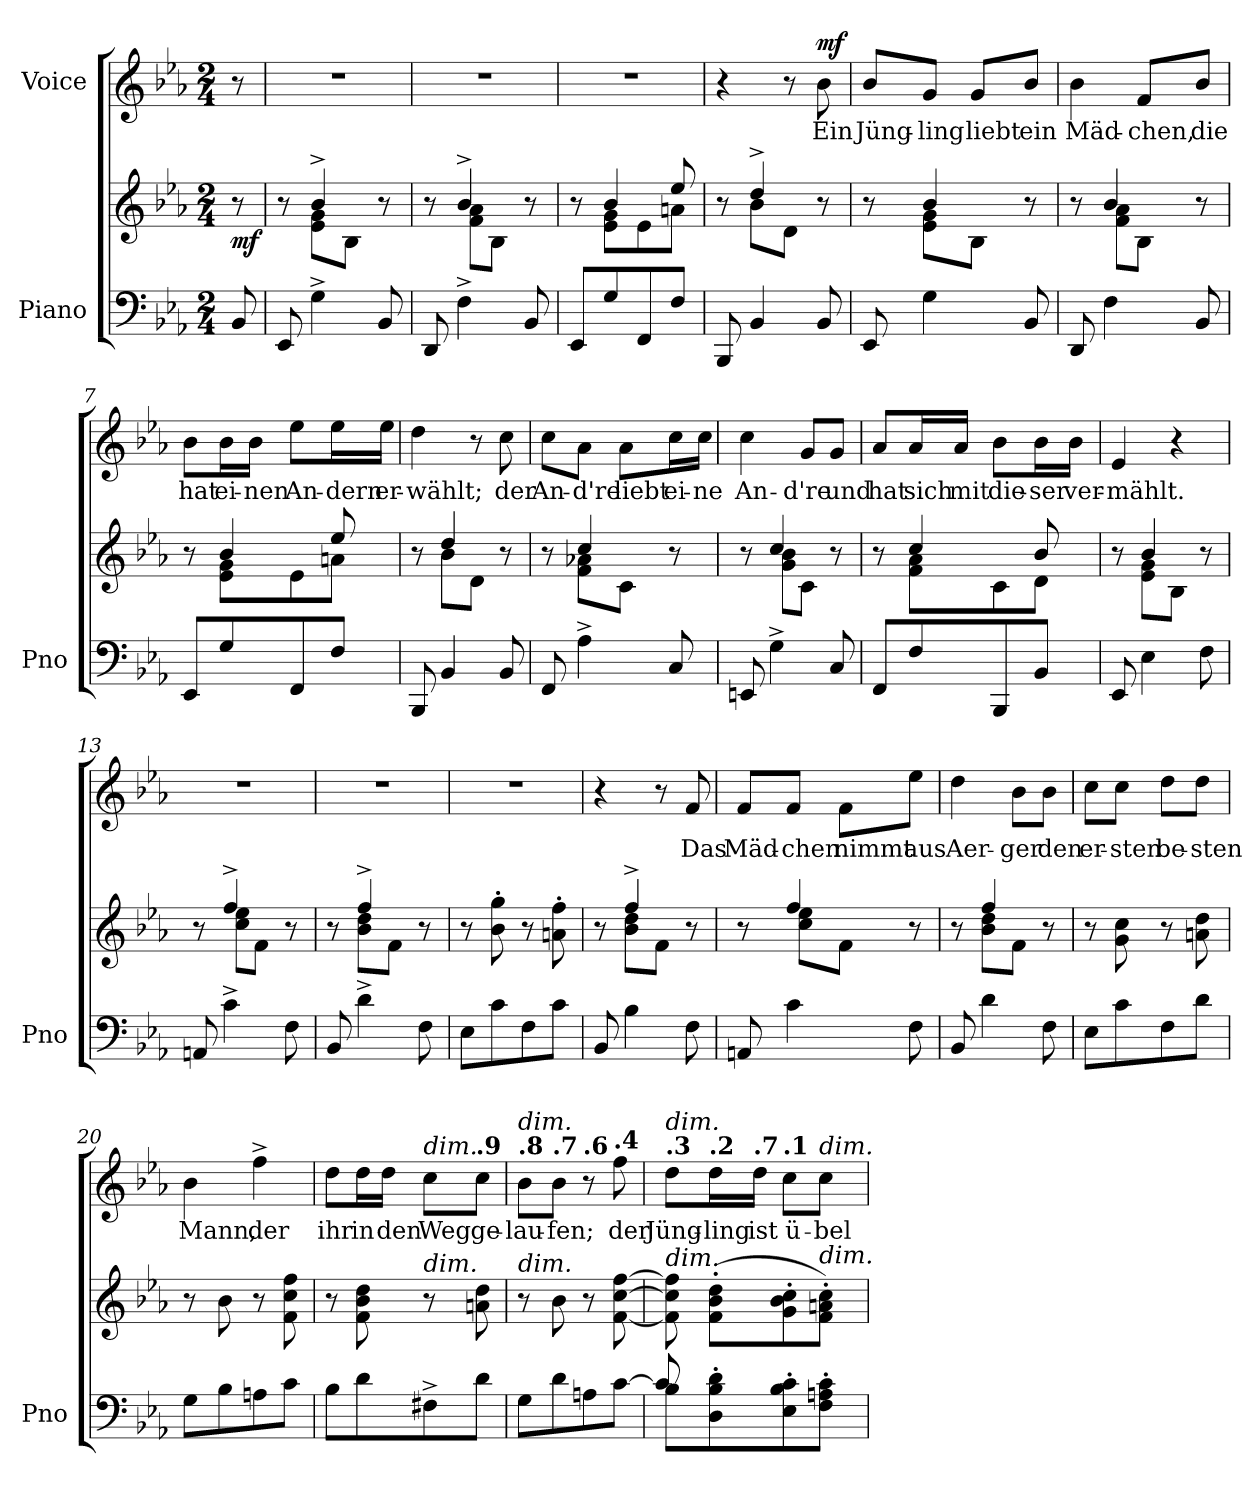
**kern	**kern	**dynam	**kern	**text	**dynam
*part2	*part2	*part2	*part1	*part1	*part1
*staff3	*staff2	*staff2/3	*staff1	*staff1	*staff1
*I"Piano	*	*	*I"Voice	*	*
*I'Pno	*	*	*	*	*
*clefF4	*clefG2	*	*clefG2	*	*
*k[b-e-a-]	*k[b-e-a-]	*	*k[b-e-a-]	*	*
*M2/4	*M2/4	*	*M2/4	*	*
*MM80	*MM80	*	*MM80	*	*
=	=	=	=	=	=
!	!	!LO:DY:b	!	!	!
8BB-/	8r	mf	8r	.	.
=1	=1	=1	=1	=1	=1
*	*^	*	*	*	*
8EE-/	8r	8ryy	.	2r	.	.
4G^\	4b-^/	8e-\ 8g\L	.	.	.	.
.	.	8B-\J	.	.	.	.
8BB-/	8r	8ryy	.	.	.	.
=2	=2	=2	=2	=2	=2	=2
8DD/	8r	8ryy	.	2r	.	.
4F^\	4b-^/	8f\ 8a-\L	.	.	.	.
.	.	8B-\J	.	.	.	.
8BB-/	8r	8ryy	.	.	.	.
=3	=3	=3	=3	=3	=3	=3
8EE-/L	8r	8ryy	.	2r	.	.
8G/	4b-/	8e-\ 8g\L	.	.	.	.
8FF/	.	8e-\	.	.	.	.
8F/J	8ee-/	8an\J	.	.	.	.
=4	=4	=4	=4	=4	=4	=4
8BBB-/	8r	8ryy	.	4r	.	.
4BB-/	4dd^/	8b-\L	.	.	.	.
.	.	8d\J	.	8r	.	.
!	!	!	!	!	!LO:LY:b	!LO:DY:a
8BB-/	8r	8ryy	.	8b-\	Ein	mf
=5	=5	=5	=5	=5	=5	=5
!	!	!	!	!	!LO:LY:b	!
8EE-/	8r	8ryy	.	8b-/L	Jüng-	.
!	!	!	!	!	!LO:LY:b	!
4G\	4b-/	8e-\ 8g\L	.	8g/J	-ling	.
!	!	!	!	!	!LO:LY:b	!
.	.	8B-\J	.	8g/L	liebt	.
!	!	!	!	!	!LO:LY:b	!
8BB-/	8r	8ryy	.	8b-/J	ein	.
!!LO:LB:g=z
=6	=6	=6	=6	=6	=6	=6
!	!	!	!	!	!LO:LY:b	!
8DD/	8r	8ryy	.	4b-\	Mäd-	.
4F\	4b-/	8f\ 8a-\L	.	.	.	.
!	!	!	!	!	!LO:LY:b	!
.	.	8B-\J	.	8f/L	-chen,	.
!	!	!	!	!	!LO:LY:b	!
8BB-/	8r	8ryy	.	8b-/J	die	.
=7	=7	=7	=7	=7	=7	=7
!	!	!	!	!	!LO:LY:b	!
8EE-/L	8r	8ryy	.	8b-\L	hat	.
!	!	!	!	!	!LO:LY:b	!
8G/	4b-/	8e-\ 8g\L	.	16b-\L	ei-	.
!	!	!	!	!	!LO:LY:b	!
.	.	.	.	16b-\JJ	-nen	.
!	!	!	!	!	!LO:LY:b	!
8FF/	.	8e-\	.	8ee-\L	An-	.
!	!	!	!	!	!LO:LY:b	!
8F/J	8ee-/	8an\J	.	16ee-\L	-dern	.
!	!	!	!	!	!LO:LY:b	!
.	.	.	.	16ee-\JJ	er-	.
=8	=8	=8	=8	=8	=8	=8
!	!	!	!	!	!LO:LY:b	!
8BBB-/	8r	8ryy	.	4dd\	-wählt;	.
4BB-/	4dd/	8b-\L	.	.	.	.
.	.	8d\J	.	8r	.	.
!	!	!	!	!	!LO:LY:b	!
8BB-/	8r	8ryy	.	8cc\	der	.
=9	=9	=9	=9	=9	=9	=9
!	!	!	!	!	!LO:LY:b	!
8FF/	8r	8ryy	.	8cc\L	An-	.
!	!	!	!	!	!LO:LY:b	!
4A-^\	4cc/	8f\ 8a-X\L	.	8a-\J	-d're	.
!	!	!	!	!	!LO:LY:b	!
.	.	8c\J	.	8a-\L	liebt	.
!	!	!	!	!	!LO:LY:b	!
8C/	8r	8ryy	.	16cc\L	ei-	.
!	!	!	!	!	!LO:LY:b	!
.	.	.	.	16cc\JJ	-ne	.
=10	=10	=10	=10	=10	=10	=10
!	!	!	!	!	!LO:LY:b	!
8EEn/	8r	8ryy	.	4cc\	An-	.
4G^\	4cc/	8g\ 8b-\L	.	.	.	.
!	!	!	!	!	!LO:LY:b	!
.	.	8c\J	.	8g/L	-d're	.
!	!	!	!	!	!LO:LY:b	!
8C/	8r	8ryy	.	8g/J	und	.
!!LO:LB:g=z
=11	=11	=11	=11	=11	=11	=11
!	!	!	!	!	!LO:LY:b	!
8FF/L	8r	8ryy	.	8a-/L	hat	.
!	!	!	!	!	!LO:LY:b	!
8F/	4cc/	8f\ 8a-\L	.	16a-/L	sich	.
!	!	!	!	!	!LO:LY:b	!
.	.	.	.	16a-/JJ	mit	.
!	!	!	!	!	!LO:LY:b	!
8BBB-/	.	8c\	.	8b-\L	die-	.
!	!	!	!	!	!LO:LY:b	!
8BB-/J	8b-/	8d\J	.	16b-\L	-ser	.
!	!	!	!	!	!LO:LY:b	!
.	.	.	.	16b-\JJ	ver-	.
=12	=12	=12	=12	=12	=12	=12
!	!	!	!	!	!LO:LY:b	!
8EE-/	8r	8ryy	.	4e-/	-mählt.	.
4E-\	4b-/	8e-\ 8g\L	.	.	.	.
.	.	8B-\J	.	4r	.	.
8F\	8r	8ryy	.	.	.	.
=13	=13	=13	=13	=13	=13	=13
8AAn/	8r	8ryy	.	2r	.	.
4c^\	4ff^/	8cc\ 8ee-\L	.	.	.	.
.	.	8f\J	.	.	.	.
8F\	8r	8ryy	.	.	.	.
=14	=14	=14	=14	=14	=14	=14
8BB-/	8r	8ryy	.	2r	.	.
4d^\	4ff^/	8b-\ 8dd\L	.	.	.	.
.	.	8f\J	.	.	.	.
8F\	8r	8ryy	.	.	.	.
*	*v	*v	*	*	*	*
=15	=15	=15	=15	=15	=15
8E-\L	8r	.	2r	.	.
8c\	8b-\' 8gg\'	.	.	.	.
8F\	8r	.	.	.	.
8c\J	8an\' 8ff\'	.	.	.	.
=16	=16	=16	=16	=16	=16
*	*^	*	*	*	*
8BB-/	8r	8ryy	.	4r	.	.
4B-\	4ff^/	8b-\ 8dd\L	.	.	.	.
.	.	8f\J	.	8r	.	.
!	!	!	!	!	!LO:LY:b	!
8F\	8r	8ryy	.	8f/	Das	.
!!LO:LB:g=z
=17	=17	=17	=17	=17	=17	=17
!	!	!	!	!	!LO:LY:b	!
8AAn/	8r	8ryy	.	8f/L	Mäd-	.
!	!	!	!	!	!LO:LY:b	!
4c\	4ff/	8cc\ 8ee-\L	.	8f/J	-chen	.
!	!	!	!	!	!LO:LY:b	!
.	.	8f\J	.	8f\L	nimmt	.
!	!	!	!	!	!LO:LY:b	!
8F\	8r	8ryy	.	8ee-\J	aus	.
=18	=18	=18	=18	=18	=18	=18
!	!	!	!	!	!LO:LY:b	!
8BB-/	8r	8ryy	.	4dd\	Aer-	.
4d\	4ff/	8b-\ 8dd\L	.	.	.	.
!	!	!	!	!	!LO:LY:b	!
.	.	8f\J	.	8b-\L	-ger	.
!	!	!	!	!	!LO:LY:b	!
8F\	8r	8ryy	.	8b-\J	den	.
=19	=19	=19	=19	=19	=19	=19
!	!	!	!	!	!LO:LY:b	!
*	*v	*v	*	*	*	*
8E-\L	8r	.	8cc\L	er-	.
!	!	!	!	!LO:LY:b	!
8c\	8g\ 8cc\	.	8cc\J	-sten	.
!	!	!	!	!LO:LY:b	!
8F\	8r	.	8dd\L	be-	.
!	!	!	!	!LO:LY:b	!
8d\J	8an\ 8dd\	.	8dd\J	-sten	.
=20	=20	=20	=20	=20	=20
!	!	!	!	!LO:LY:b	!
8G\L	8r	.	4b-\	Mann,	.
8B-\	8b-\	.	.	.	.
!	!	!	!	!LO:LY:b	!
8An\	8r	.	4ff^\	der	.
8c\J	8f\ 8cc\ 8ff\	.	.	.	.
=21	=21	=21	=21	=21	=21
!	!	!	!	!LO:LY:b	!
8B-\L	8r	.	8dd\L	ihr	.
!	!	!	!	!LO:LY:b	!
8d\	8f\ 8b-\ 8dd\	.	16dd\L	in	.
!	!	!	!	!LO:LY:b	!
.	.	.	16dd\JJ	den	.
*	*	*	*MM80	*	*
!	!	!	!LO:TX:a:i:t=dim.	!	!
!	!LO:TX:a:i:t=dim.	!	!	!	!
!	!	!	!	!LO:LY:b	!
8F#X^\	8r	.	8cc\L	Weg	.
*	*	*	*MM78	*	*
!	!	!	!LO:TX:a:B:t=.9	!	!
!	!	!	!	!LO:LY:b	!
8d\J	8an\ 8dd\	.	8cc\J	ge-	.
!!LO:PB:g=z
=22	=22	=22	=22	=22	=22
*	*	*	*MM77	*	*
!	!	!	!LO:TX:a:B:t=.8	!	!
!	!	!	!LO:TX:a:i:t=dim.	!	!
!	!LO:TX:a:i:t=dim.	!	!	!	!
!	!	!	!	!LO:LY:b	!
8G\L	8r	.	8b-\L	-lau-	.
*	*	*	*MM76	*	*
!	!	!	!LO:TX:a:B:t=.7	!	!
!	!	!	!	!LO:LY:b	!
8d\	8b-\	.	8b-\J	-fen;	.
*	*	*	*MM75	*	*
!	!	!	!LO:TX:a:B:t=.6	!	!
8An\	8r	.	8r	.	.
*	*	*	*MM74	*	*
!	!	!	!LO:TX:a:B:t=.4	!	!
!	!	!	!	!LO:LY:b	!
[8c\J	[8f\ [8cc\ [8ff\	.	8ff\	der	.
=23	=23	=23	=23	=23	=23
*	*	*	*MM73	*	*
*^	*	*	*	*	*
!	!	!	!	!LO:TX:a:B:t=.3	!	!
!	!	!	!	!LO:TX:a:i:t=dim.	!	!
!	!	!LO:TX:a:i:t=dim.	!	!	!	!
!	!	!	!	!	!LO:LY:b	!
8B-\L	8c/]	8f\] 8cc\] 8ff\]	.	8dd\L	Jüng-	.
*	*	*	*	*MM72	*	*
!	!	!	!	!LO:TX:a:B:t=.2	!	!
!	!	!	!	!	!LO:LY:b	!
8D\' 8B-\' 8d\'	4.ryy	(>8f\' 8b-\' 8dd\'L	.	16dd\L	-ling	.
*	*	*	*	*MM71	*	*
!	!	!	!	!LO:TX:a:B:t=.7	!	!
!	!	!	!	!	!LO:LY:b	!
.	.	.	.	16dd\JJ	ist	.
*	*	*	*	*MM71	*	*
!	!	!	!	!LO:TX:a:B:t=.1	!	!
!	!	!	!	!	!LO:LY:b	!
8E-\' 8B-\' 8c\'	.	8g\' 8b-\' 8cc\'	.	8cc\L	ü-	.
*	*	*	*	*MM70	*	*
!	!	!	!	!LO:TX:a:i:t=dim.	!	!
!	!	!LO:TX:a:i:t=dim.	!	!	!	!
!	!	!	!	!	!LO:LY:b	!
8F\' 8An\' 8c\'J	.	8f\' 8an\' 8cc\'J)	.	8cc\J	-bel	.
*v	*v	*	*	*	*	*
=	=	=	=	=	=
*-	*-	*-	*-	*-	*-
